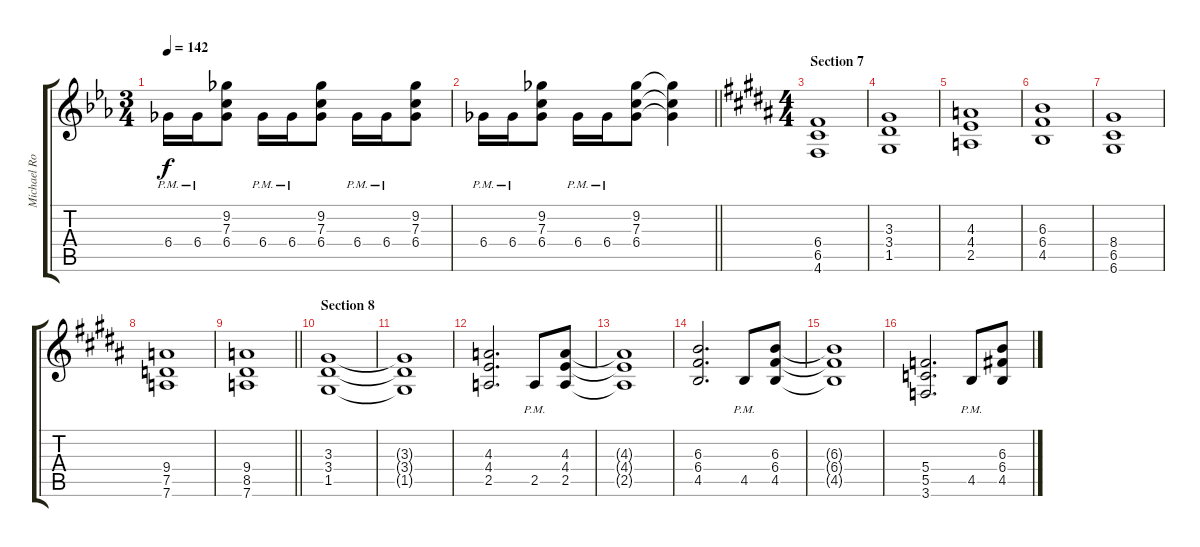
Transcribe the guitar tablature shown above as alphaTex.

\track ("Michael Romeo (guitar)" "Michael Ro") {instrument distortionguitar}
\staff {score tabs}
\tuning (D4 A3 F3 C3 G2 D2) {hide}
\ts (3 4)
\tempo 142
\clef g2
\ks cminor
6.4{pm}.16{dy f} 6.4{pm}.16 (9.2 7.3 6.4).8 6.4{pm}.16 6.4{pm}.16 (9.2 7.3 6.4).8 6.4{pm}.16 6.4{pm}.16 (9.2 7.3 6.4).8 |
\barLineRight lightlight
6.4{pm}.16 6.4{pm}.16 (9.2 7.3 6.4).8 6.4{pm}.16 6.4{pm}.16 (9.2 7.3 6.4).8 (9.2{t} 7.3{t} 6.4{t}).4 |
\ts (4 4)
\section ("" "Section 7")
\ks g#minor
(6.4 6.5 4.6).1 |
(3.3 3.4 1.5).1 |
(4.3 4.4 2.5).1 |
(6.3 6.4 4.5).1 |
(8.4 6.5 6.6).1 |
(9.4 7.5 7.6).1 |
\barLineRight lightlight
(9.4 8.5 7.6).1 |
\section ("" "Section 8")
(3.3 3.4 1.5).1 |
(3.3{t} 3.4{t} 1.5{t}).1 |
(4.3 4.4 2.5).2{d} 2.5{pm}.8 (4.3 4.4 2.5).8 |
(4.3{t} 4.4{t} 2.5{t}).1 |
(6.3 6.4 4.5).2{d} 4.5{pm}.8 (6.3 6.4 4.5).8 |
(6.3{t} 6.4{t} 4.5{t}).1 |
(5.4 5.5 3.6).2{d} 4.5{pm}.8 (6.3 6.4 4.5).8
